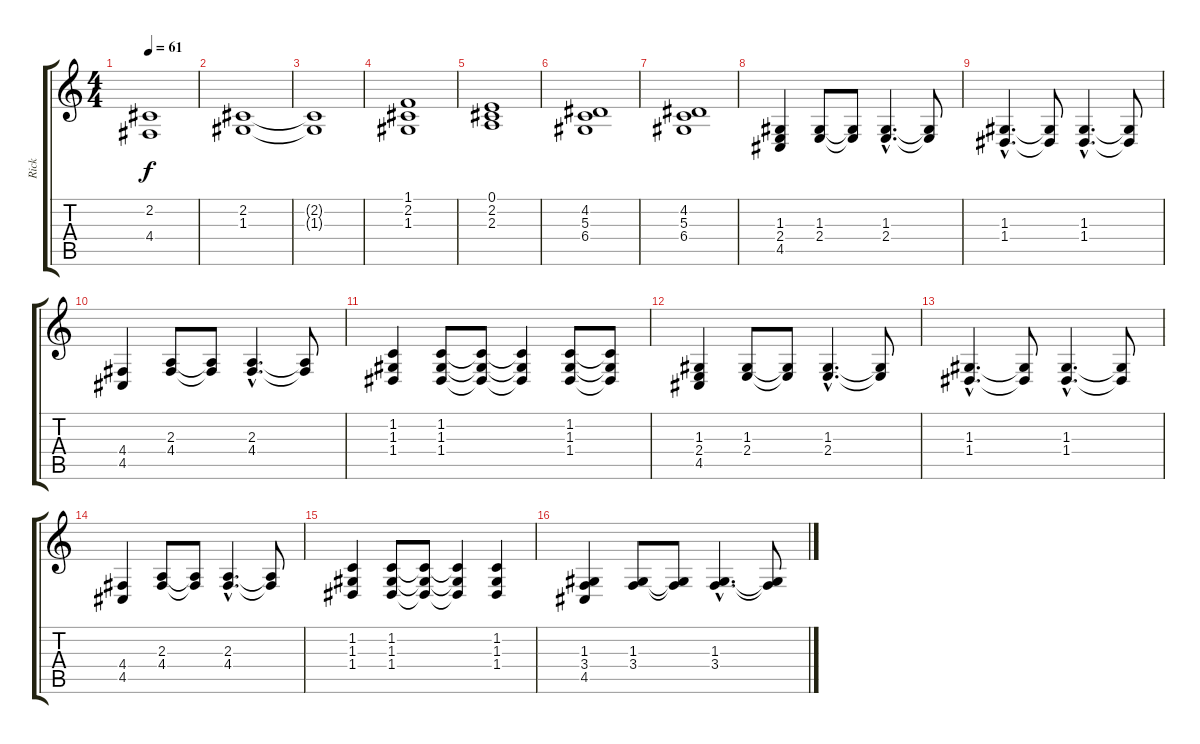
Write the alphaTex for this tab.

\track ("Rick" "Rick") {instrument drawbarorgan}
\staff {score tabs}
\tuning (E4 B3 G3 D3 A2 E2) {hide}
\ts (4 4)
\tempo 61
\clef g2
\ks c
(2.2{t} 4.4{t}).1{dy f} |
(2.2 1.3).1 |
(2.2{t} 1.3{t}).1 |
(1.1 2.2 1.3).1 |
(0.1 2.2 2.3).1 |
(4.2 5.3 6.4).1 |
(4.2 5.3 6.4).1 |
(1.3 2.4 4.5).4 (1.3 2.4).8 (1.3{t} 2.4{t}).8 (1.3{hac} 2.4{hac}).4{d} (1.3{t} 2.4{t}).8 |
(1.3{hac} 1.4{hac}).4{d} (1.3{t} 1.4{t}).8 (1.3{hac} 1.4{hac}).4{d} (1.3{t} 1.4{t}).8 |
(4.4 4.5).4 (2.3 4.4).8 (2.3{t} 4.4{t}).8 (2.3{hac} 4.4{hac}).4{d} (2.3{t} 4.4{t}).8 |
(1.2 1.3 1.4).4 (1.2 1.3 1.4).8 (1.2{t} 1.3{t} 1.4{t}).8 (1.2{t} 1.3{t} 1.4{t}).4 (1.2 1.3 1.4).8 (1.2{t} 1.3{t} 1.4{t}).8 |
(1.3 2.4 4.5).4 (1.3 2.4).8 (1.3{t} 2.4{t}).8 (1.3{hac} 2.4{hac}).4{d} (1.3{t} 2.4{t}).8 |
(1.3{hac} 1.4{hac}).4{d} (1.3{t} 1.4{t}).8 (1.3{hac} 1.4{hac}).4{d} (1.3{t} 1.4{t}).8 |
(4.4 4.5).4 (2.3 4.4).8 (2.3{t} 4.4{t}).8 (2.3{hac} 4.4{hac}).4{d} (2.3{t} 4.4{t}).8 |
(1.2 1.3 1.4).4 (1.2 1.3 1.4).8 (1.2{t} 1.3{t} 1.4{t}).8 (1.2{t} 1.3{t} 1.4{t}).4 (1.2 1.3 1.4).4 |
(1.3 3.4 4.5).4 (1.3 3.4).8 (1.3{t} 3.4{t}).8 (1.3{hac} 3.4{hac}).4{d} (1.3{t} 3.4{t}).8
